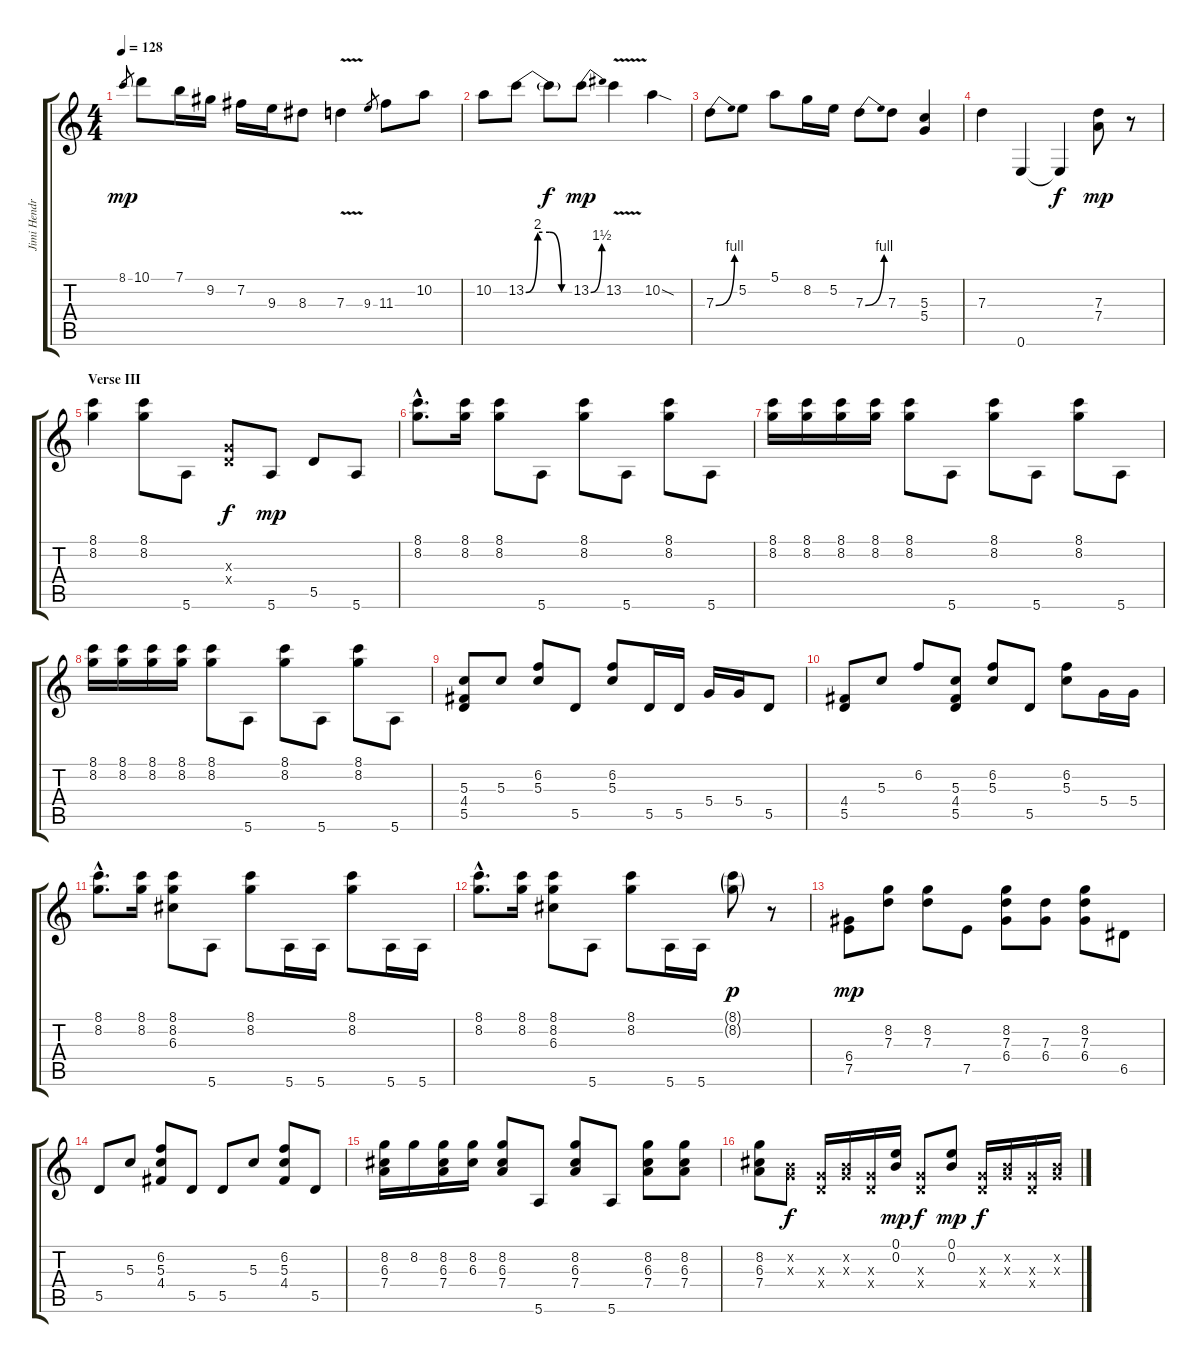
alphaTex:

\track ("Jimi Hendrix Guitar" "Jimi Hendr") {instrument distortionguitar}
\staff {score tabs}
\tuning (E4 B3 G3 D3 A2 E2) {hide}
\ts (4 4)
\tempo 128
\clef g2
\ks c
8.1.8{gr dy mp} 10.1.8 7.1.16 9.2.16 7.2.16 9.3.16 8.3.8 7.3{v}.4 9.3.8{gr} 11.3.8 10.2.8 |
10.2.8 13.2{be (custom 0 0 15 8 30 8 45 0 60 0)}.8 13.2{t}.8{dy f} 13.2{be (bend 0 0 60 6)}.8{dy mp} 13.2{v}.4 10.2{sod}.4 |
7.3{be (bend 0 0 60 4)}.8 5.2.8 5.1.8 8.2.16 5.2.16 7.3{be (bend 0 0 60 4)}.8 7.3.8 (5.3 5.4).4 |
7.3.4 0.6.4 0.6{t}.4{dy f} (7.3 7.4).8{dy mp} r.8 |
\section ("" "Verse III")
(8.1 8.2).4 (8.1 8.2).8 5.6.8 (0.3{x} 0.4{x}).8{dy f} 5.6.8{dy mp} 5.5.8 5.6.8 |
(8.1{hac} 8.2{hac}).8{d} (8.1 8.2).16 (8.1 8.2).8 5.6.8 (8.1 8.2).8 5.6.8 (8.1 8.2).8 5.6.8 |
(8.1 8.2).16 (8.1 8.2).16 (8.1 8.2).16 (8.1 8.2).16 (8.1 8.2).8 5.6.8 (8.1 8.2).8 5.6.8 (8.1 8.2).8 5.6.8 |
(8.1 8.2).16 (8.1 8.2).16 (8.1 8.2).16 (8.1 8.2).16 (8.1 8.2).8 5.6.8 (8.1 8.2).8 5.6.8 (8.1 8.2).8 5.6.8 |
(5.3 4.4 5.5).8 5.3.8 (6.2 5.3).8 5.5.8 (6.2 5.3).8 5.5.16 5.5.16 5.4.16 5.4.16 5.5.8 |
(4.4 5.5).8 5.3.8 6.2.8 (5.3 4.4 5.5).8 (6.2 5.3).8 5.5.8 (6.2 5.3).8 5.4.16 5.4.16 |
(8.1{hac} 8.2{hac}).8{d} (8.1 8.2).16 (8.1 8.2 6.3).8 5.6.8 (8.1 8.2).8 5.6.16 5.6.16 (8.1 8.2).8 5.6.16 5.6.16 |
(8.1{hac} 8.2{hac}).8{d} (8.1 8.2).16 (8.1 8.2 6.3).8 5.6.8 (8.1 8.2).8 5.6.16 5.6.16 (8.1{g} 8.2{g}).8{dy p} r.8 |
(6.4 7.5).8{dy mp} (8.2 7.3).8 (8.2 7.3).8 7.5.8 (8.2 7.3 6.4).8 (7.3 6.4).8 (8.2 7.3 6.4).8 6.5.8 |
5.5.8 5.3.8 (6.2 5.3 4.4).8 5.5.8 5.5.8 5.3.8 (6.2 5.3 4.4).8 5.5.8 |
(8.2 6.3 7.4).16 8.2.16 (8.2 6.3 7.4).16 (8.2 6.3).16 (8.2 6.3 7.4).8 5.6.8 (8.2 6.3 7.4).8 5.6.8 (8.2 6.3 7.4).8 (8.2 6.3 7.4).8 |
(8.2 6.3 7.4).8 (0.2{x} 0.3{x}).8{dy f} (0.3{x} 0.4{x}).16 (0.2{x} 0.3{x}).16 (0.3{x} 0.4{x}).16 (0.1 0.2).16{dy mp} (0.3{x} 0.4{x}).8{dy f} (0.1 0.2).8{dy mp} (0.3{x} 0.4{x}).16{dy f} (0.2{x} 0.3{x}).16 (0.3{x} 0.4{x}).16 (0.2{x} 0.3{x}).16
